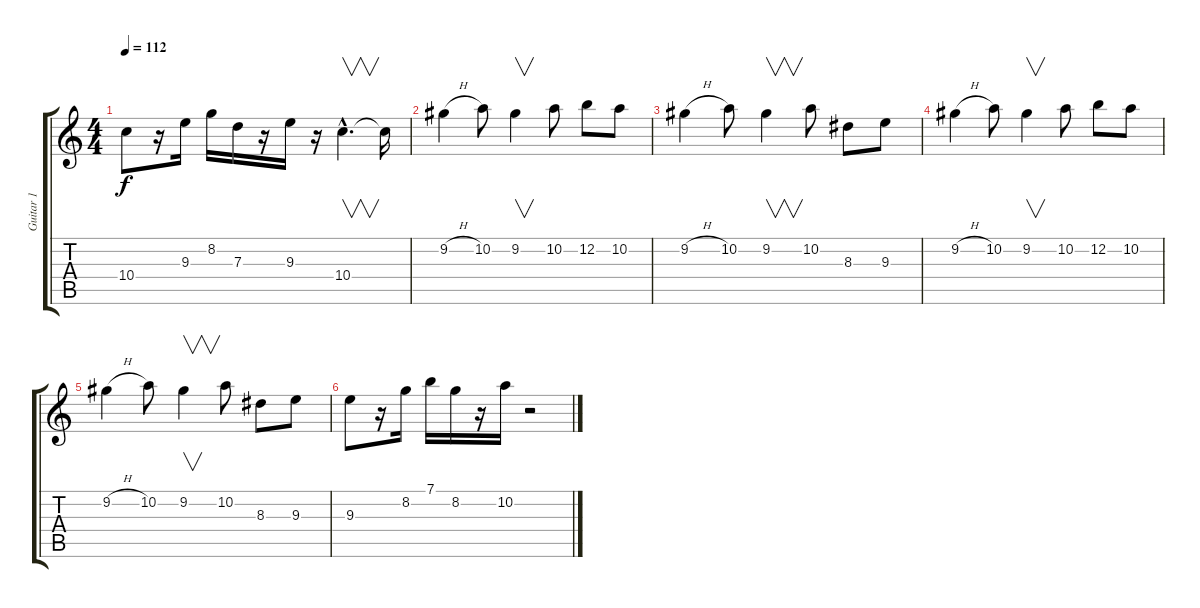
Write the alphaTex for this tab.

\track ("Guitar 1" "Guitar 1") {instrument electricguitarclean}
\staff {score tabs}
\tuning (E4 B3 G3 D3 A2 E2) {hide}
\ts (4 4)
\tempo 112
\clef g2
\ks c
10.4.8{dy f} r.16 9.3.16 8.2.16 7.3.16 r.16 9.3.16 r.16 10.4{hac}.4{v d} 10.4{t}.16 |
9.2{h}.4 10.2.8 9.2.4{v} 10.2.8 12.2.8 10.2.8 |
9.2{h}.4 10.2.8 9.2.4{v} 10.2.8 8.3.8 9.3.8 |
9.2{h}.4 10.2.8 9.2.4{v} 10.2.8 12.2.8 10.2.8 |
9.2{h}.4 10.2.8 9.2.4{v} 10.2.8 8.3.8 9.3.8 |
9.3.8 r.16 8.2.16 7.1.16 8.2.16 r.16 10.2.16 r.2
